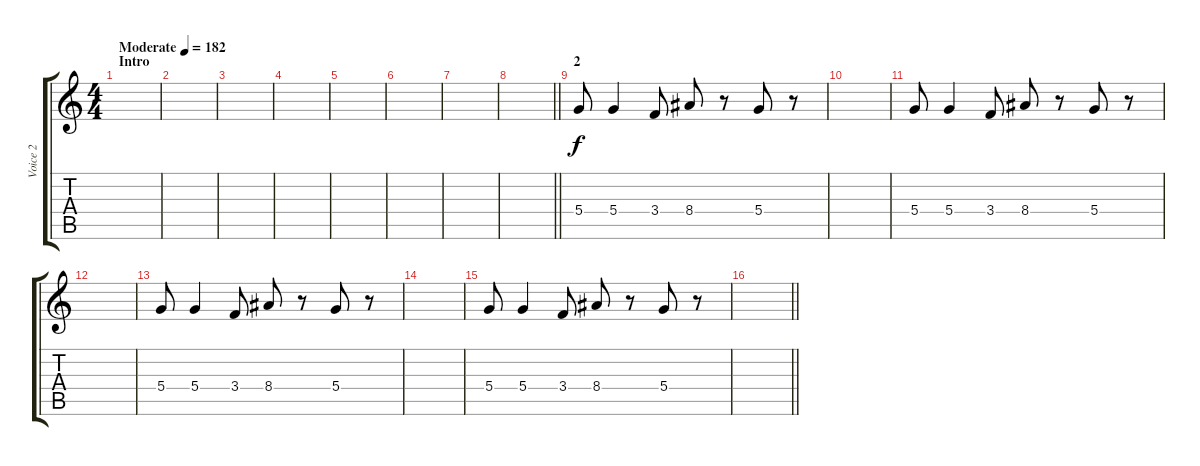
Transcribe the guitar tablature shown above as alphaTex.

\track ("Voice 2" "Voice 2") {instrument distortionguitar}
\staff {score tabs}
\tuning (E4 B3 G3 D3 A2 E2) {hide}
\ts (4 4)
\section ("" "Intro")
\tempo (182 "Moderate")
\clef g2
\ks c
|
|
|
|
|
|
|
\barLineRight lightlight
|
\section ("" "2")
5.4.8 5.4.4 3.4.8 8.4.8 r.8 5.4.8 r.8 |
|
5.4.8 5.4.4 3.4.8 8.4.8 r.8 5.4.8 r.8 |
|
5.4.8 5.4.4 3.4.8 8.4.8 r.8 5.4.8 r.8 |
|
5.4.8 5.4.4 3.4.8 8.4.8 r.8 5.4.8 r.8 |
\barLineRight lightlight
